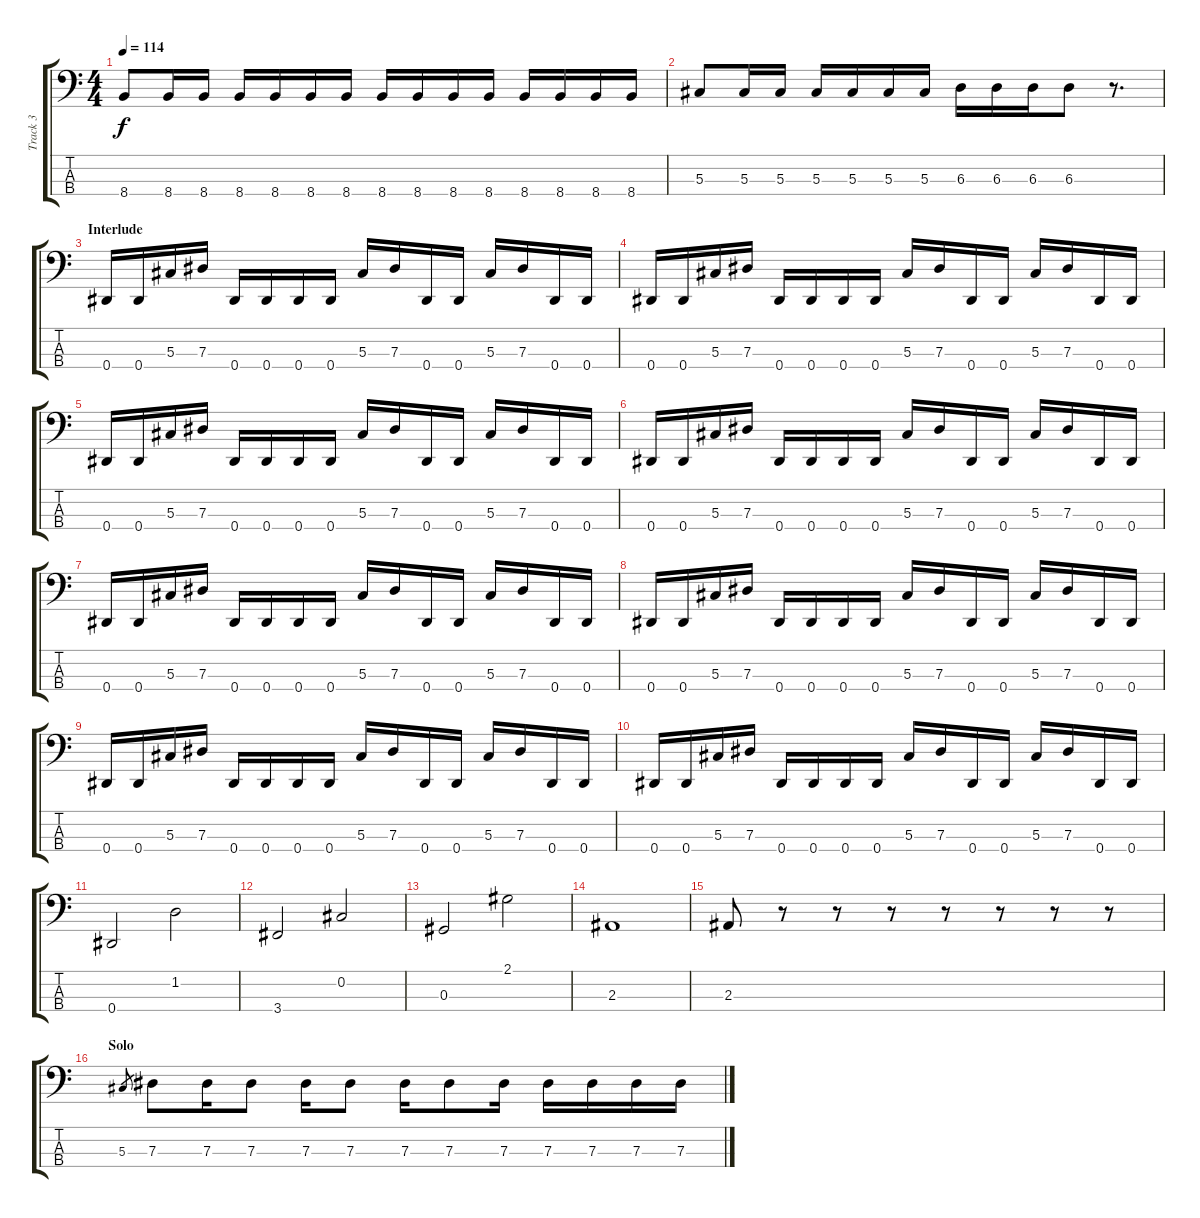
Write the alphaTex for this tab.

\track ("Track 3" "Track 3") {instrument electricbasspick}
\staff {score tabs}
\tuning (Gb2 Db2 Ab1 Eb1) {hide}
\ts (4 4)
\tempo 114
\clef f4
\ks c
8.4.8{dy f} 8.4.16 8.4.16 8.4.16 8.4.16 8.4.16 8.4.16 8.4.16 8.4.16 8.4.16 8.4.16 8.4.16 8.4.16 8.4.16 8.4.16 |
5.3.8 5.3.16 5.3.16 5.3.16 5.3.16 5.3.16 5.3.16 6.3.16 6.3.16 6.3.16 6.3.8 r.8{d} |
\section ("" "Interlude")
0.4.16 0.4.16 5.3.16 7.3.16 0.4.16 0.4.16 0.4.16 0.4.16 5.3.16 7.3.16 0.4.16 0.4.16 5.3.16 7.3.16 0.4.16 0.4.16 |
0.4.16 0.4.16 5.3.16 7.3.16 0.4.16 0.4.16 0.4.16 0.4.16 5.3.16 7.3.16 0.4.16 0.4.16 5.3.16 7.3.16 0.4.16 0.4.16 |
0.4.16 0.4.16 5.3.16 7.3.16 0.4.16 0.4.16 0.4.16 0.4.16 5.3.16 7.3.16 0.4.16 0.4.16 5.3.16 7.3.16 0.4.16 0.4.16 |
0.4.16 0.4.16 5.3.16 7.3.16 0.4.16 0.4.16 0.4.16 0.4.16 5.3.16 7.3.16 0.4.16 0.4.16 5.3.16 7.3.16 0.4.16 0.4.16 |
0.4.16 0.4.16 5.3.16 7.3.16 0.4.16 0.4.16 0.4.16 0.4.16 5.3.16 7.3.16 0.4.16 0.4.16 5.3.16 7.3.16 0.4.16 0.4.16 |
0.4.16 0.4.16 5.3.16 7.3.16 0.4.16 0.4.16 0.4.16 0.4.16 5.3.16 7.3.16 0.4.16 0.4.16 5.3.16 7.3.16 0.4.16 0.4.16 |
0.4.16 0.4.16 5.3.16 7.3.16 0.4.16 0.4.16 0.4.16 0.4.16 5.3.16 7.3.16 0.4.16 0.4.16 5.3.16 7.3.16 0.4.16 0.4.16 |
0.4.16 0.4.16 5.3.16 7.3.16 0.4.16 0.4.16 0.4.16 0.4.16 5.3.16 7.3.16 0.4.16 0.4.16 5.3.16 7.3.16 0.4.16 0.4.16 |
0.4.2 1.2.2 |
3.4.2 0.2.2 |
0.3.2 2.1.2 |
2.3.1 |
2.3.8 r.8 r.8 r.8 r.8 r.8 r.8 r.8 |
\section ("" "Solo")
5.3.8{gr} 7.3.8 7.3.16 7.3.8 7.3.16 7.3.8 7.3.16 7.3.8 7.3.16 7.3.16 7.3.16 7.3.16 7.3.16
